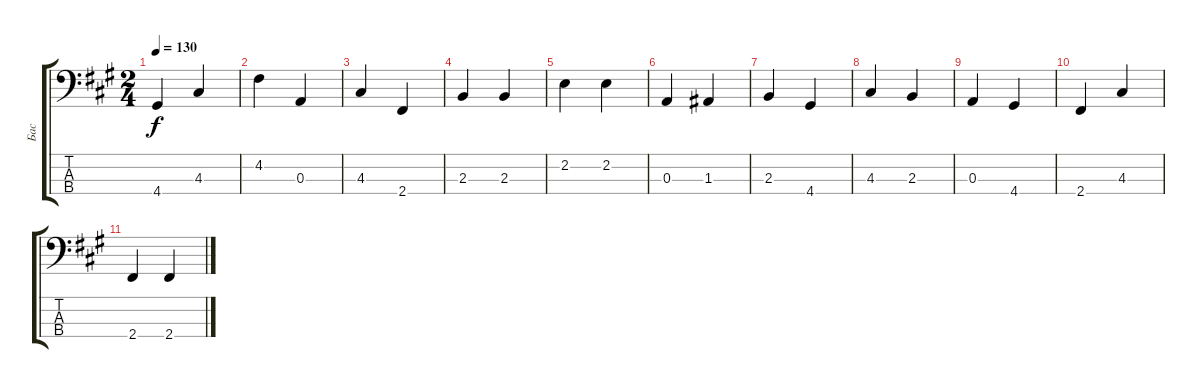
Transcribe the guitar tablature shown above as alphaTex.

\track ("Бас" "Бас") {instrument electricbasspick}
\staff {score tabs}
\tuning (G2 D2 A1 E1) {hide}
\ts (2 4)
\tempo 130
\clef f4
\ks a
4.4.4{dy f} 4.3.4 |
4.2.4 0.3.4 |
4.3.4 2.4.4 |
2.3.4 2.3.4 |
2.2.4 2.2.4 |
0.3.4 1.3.4 |
2.3.4 4.4.4 |
4.3.4 2.3.4 |
0.3.4 4.4.4 |
2.4.4 4.3.4 |
2.4.4 2.4.4
